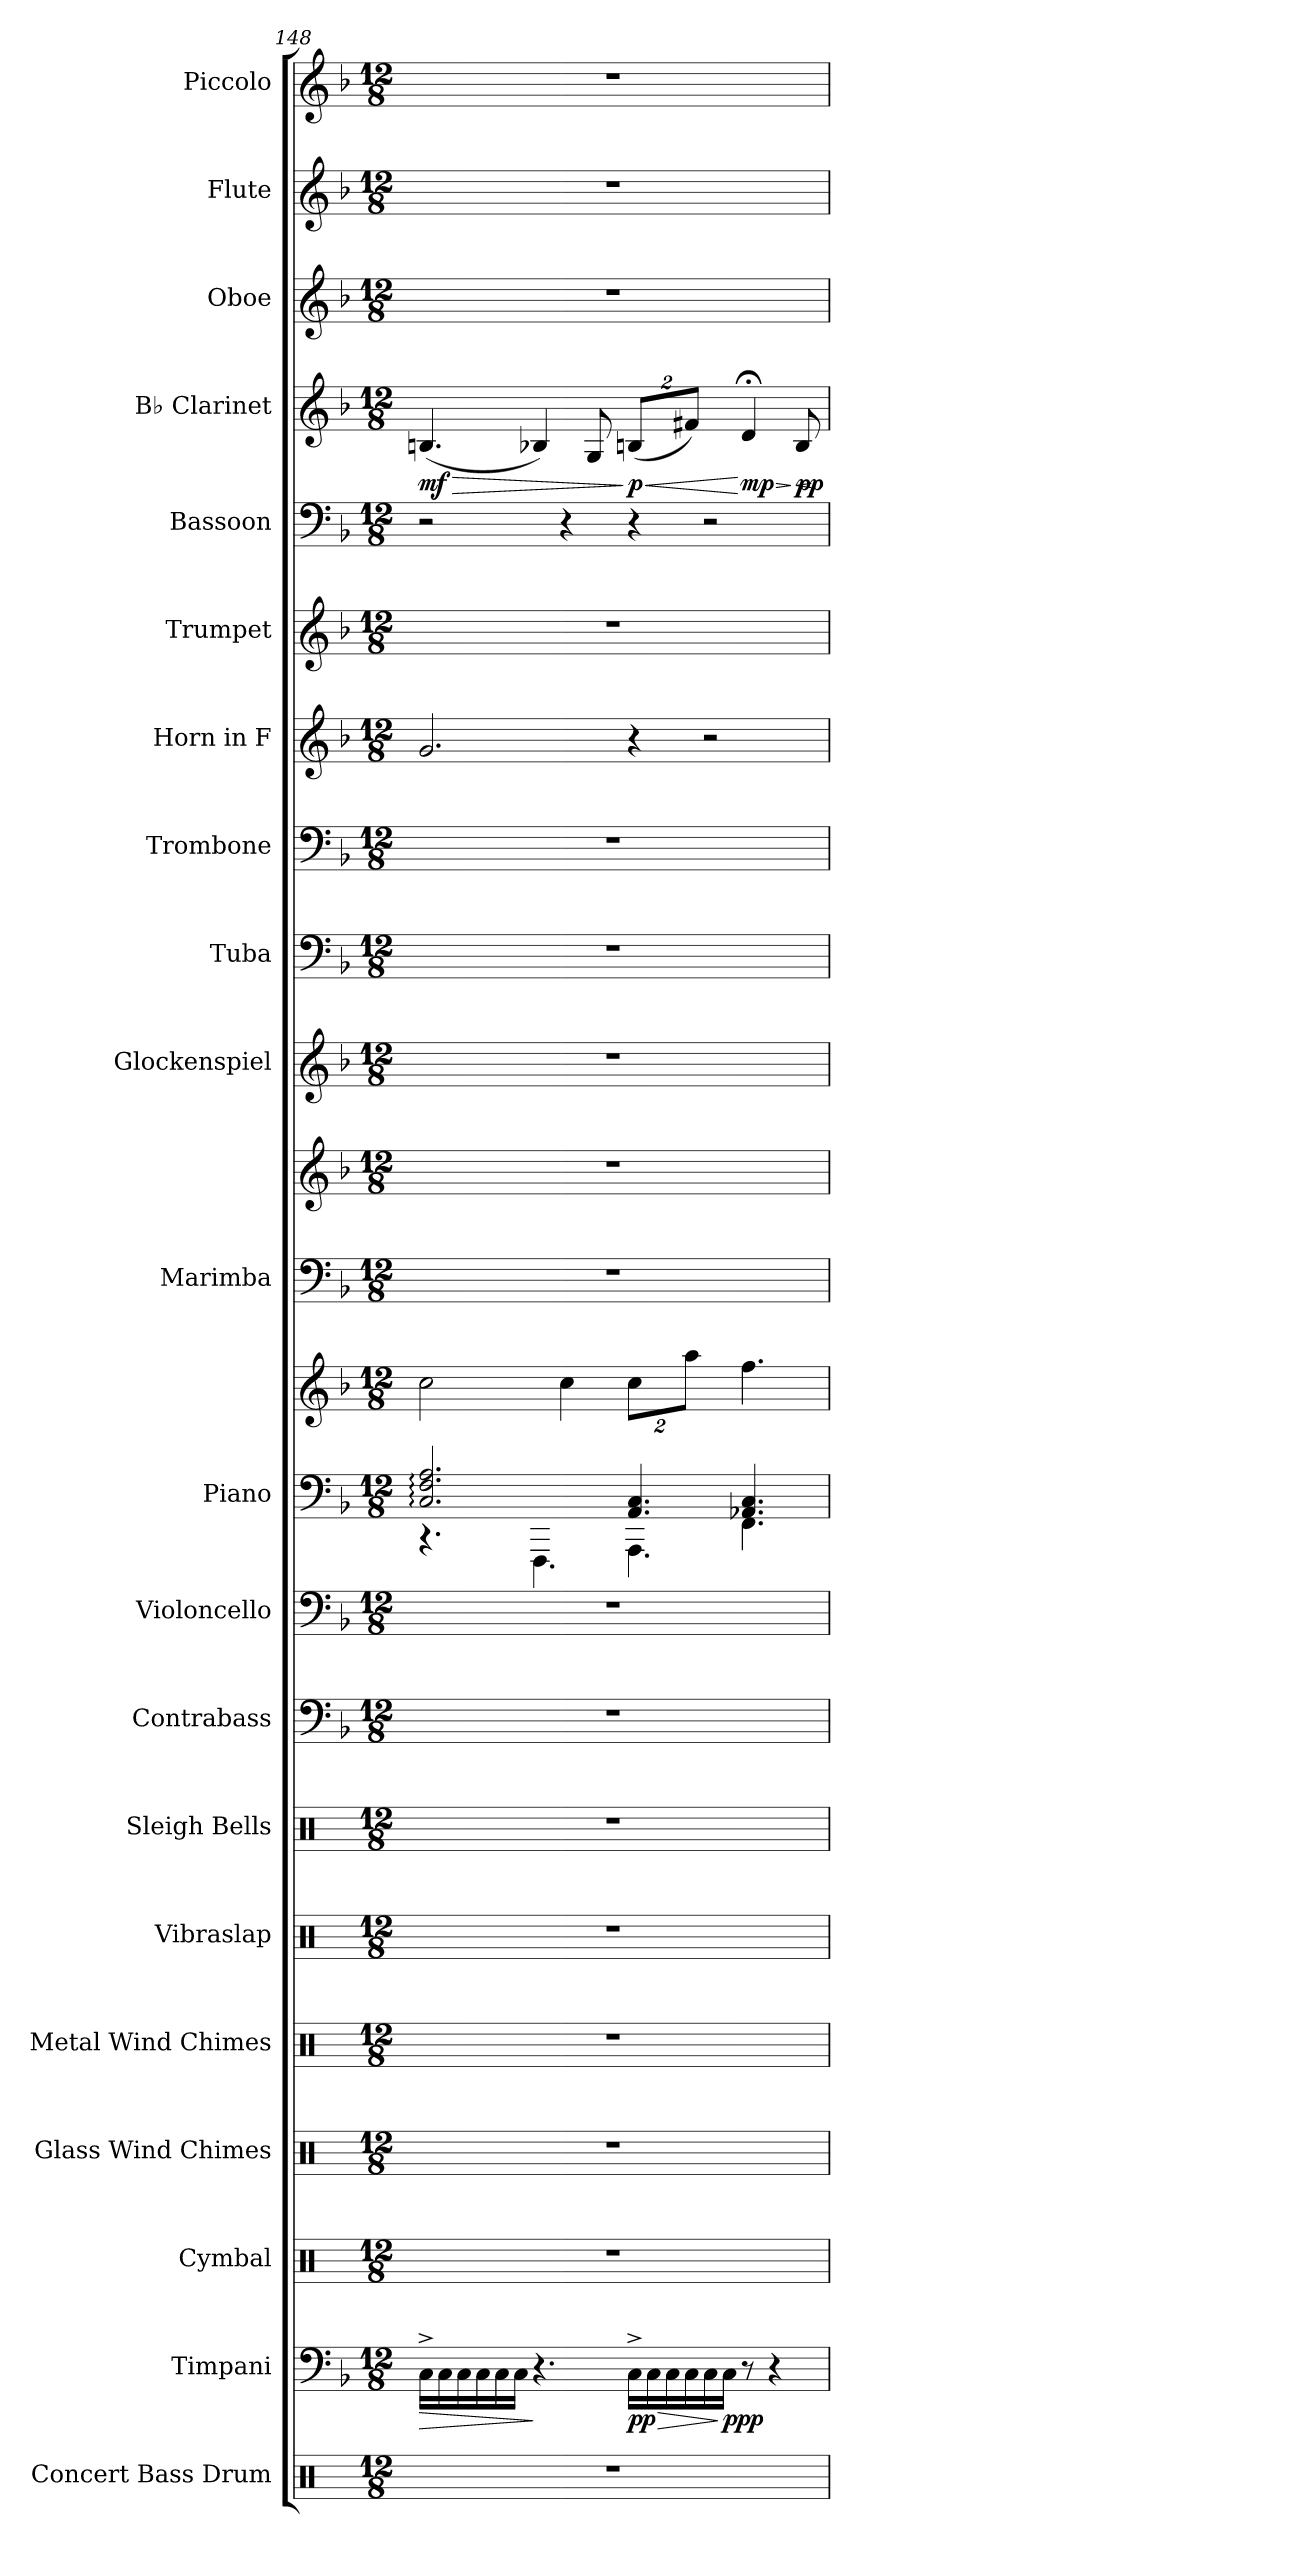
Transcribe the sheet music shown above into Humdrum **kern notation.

**kern	**kern	**dynam	**kern	**kern	**kern	**kern	**kern	**kern	**kern	**kern	**kern	**kern	**kern	**kern	**kern	**kern	**kern	**kern	**kern	**kern	**dynam	**kern	**kern	**kern
*part21	*part20	*part20	*part19	*part18	*part17	*part16	*part15	*part14	*part13	*part12	*part12	*part11	*part11	*part10	*part9	*part8	*part7	*part6	*part5	*part4	*part4	*part3	*part2	*part1
*staff23	*staff22	*staff22	*staff21	*staff20	*staff19	*staff18	*staff17	*staff16	*staff15	*staff14	*staff13	*staff12	*staff11	*staff10	*staff9	*staff8	*staff7	*staff6	*staff5	*staff4	*staff4	*staff3	*staff2	*staff1
*I"Concert Bass Drum	*I"Timpani	*	*I"Cymbal	*I"Glass Wind Chimes	*I"Metal Wind Chimes	*I"Vibraslap	*I"Sleigh Bells	*I"Contrabass	*I"Violoncello	*I"Piano	*	*I"Marimba	*	*I"Glockenspiel	*I"Tuba	*I"Trombone	*I"Horn in F	*I"Trumpet	*I"Bassoon	*I"B♭ Clarinet	*	*I"Oboe	*I"Flute	*I"Piccolo
*I'Con. BD	*I'Timp.	*	*I'Cym.	*I'Gl. Wn Ch.	*I'Met. Wn Ch.	*I'Vibslp.	*I'Sle. Be.	*I'Cb.	*I'Vc.	*I'Pno.	*	*I'Mrm.	*	*I'Glock.	*I'Tba.	*I'Tbn.	*	*I'Tpt.	*I'Bsn.	*I'B♭ Cl.	*	*I'Ob.	*I'Fl.	*I'Picc.
!!LO:PB:g=z
*clefX	*clefF4	*	*clefX	*clefX	*clefX	*clefX	*clefX	*clefF4	*clefF4	*clefF4	*clefG2	*clefF4	*clefG2	*clefG2	*clefF4	*clefF4	*clefG2	*clefG2	*clefF4	*clefG2	*	*clefG2	*clefG2	*clefG2
*	*	*	*	*	*	*	*	*ITrd7c12	*	*	*	*	*	*ITrd-14c-24	*	*	*ITrd4c7	*ITrd1c2	*	*ITrd1c2	*	*	*	*ITrd-7c-12
*k[]	*k[b-]	*	*k[]	*k[]	*k[]	*k[]	*k[]	*k[b-]	*k[b-]	*k[b-]	*k[b-]	*k[b-]	*k[b-]	*k[b-]	*k[b-]	*k[b-]	*k[b-e-]	*k[b-e-a-]	*k[b-]	*k[b-e-a-]	*	*k[b-]	*k[b-]	*k[b-]
*M12/8	*M12/8	*	*M12/8	*M12/8	*M12/8	*M12/8	*M12/8	*M12/8	*M12/8	*M12/8	*M12/8	*M12/8	*M12/8	*M12/8	*M12/8	*M12/8	*M12/8	*M12/8	*M12/8	*M12/8	*	*M12/8	*M12/8	*M12/8
=148	=148	=148	=148	=148	=148	=148	=148	=148	=148	=148	=148	=148	=148	=148	=148	=148	=148	=148	=148	=148	=148	=148	=148	=148
!	!	!LO:HP:b	!	!	!	!	!	!	!	!	!	!	!	!	!	!	!	!	!	!	!LO:HP:b	!	!	!
*	*	*	*	*	*	*	*	*	*	*^	*	*	*	*	*	*	*	*	*	*	*	*	*	*
!	!	!	!	!	!	!	!	!	!	!	!	!	!	!	!	!	!	!	!	!	!	!LO:DY:n=1:b	!	!	!
1.r	16C^\LL	>	1.r	1.r	1.r	1.r	1.r	1.r	1.r	2.C/: 2.F/: 2.A/:	4.r	2cc\	1.r	1.r	1.r	1.r	1.r	2.c/	1.r	2r	(<4.An/	> mf	1.r	1.r	1.r
.	16C\	.	.	.	.	.	.	.	.	.	.	.	.	.	.	.	.	.	.	.	.	.	.	.	.
.	16C\	.	.	.	.	.	.	.	.	.	.	.	.	.	.	.	.	.	.	.	.	.	.	.	.
.	16C\	.	.	.	.	.	.	.	.	.	.	.	.	.	.	.	.	.	.	.	.	.	.	.	.
.	16C\	.	.	.	.	.	.	.	.	.	.	.	.	.	.	.	.	.	.	.	.	.	.	.	.
.	16C\JJ	.	.	.	.	.	.	.	.	.	.	.	.	.	.	.	.	.	.	.	.	.	.	.	.
!	!	!LO:DY:n=1:b	!	!	!	!	!	!	!	!	!	!	!	!	!	!	!	!	!	!	!	!	!	!	!
!	!	!LO:DY:n=2:b	!	!	!	!	!	!	!	!	!	!	!	!	!	!	!	!	!	!	!	!	!	!	!
.	4.r	] p other-dynamics	.	.	.	.	.	.	.	.	4.FFF\	.	.	.	.	.	.	.	.	.	4A-X/)	.	.	.	.
.	.	.	.	.	.	.	.	.	.	.	.	4cc\	.	.	.	.	.	.	.	4r	.	.	.	.	.
.	.	.	.	.	.	.	.	.	.	.	.	.	.	.	.	.	.	.	.	.	8F/	.	.	.	.
!	!	!LO:HP:b	!	!	!	!	!	!	!	!	!	!	!	!	!	!	!	!	!	!	!	!	!	!	!
*	*	*	*	*	*	*	*	*	*	*	*	*Xbrackettup	*	*	*	*	*	*	*	*	*Xbrackettup	*	*	*	*
!	!	!LO:DY:n=3:b	!	!	!	!	!	!	!	!	!	!	!	!	!	!	!	!	!	!	!	!LO:HP:n=1:b	!	!	!
!	!	!	!	!	!	!	!	!	!	!	!	!	!	!	!	!	!	!	!	!	!	!LO:DY:n=2:b	!	!	!
.	16C^\LL	> pp	.	.	.	.	.	.	.	4.AA/ 4.C/	4.AAA\	16%3cc\L	.	.	.	.	.	4r	.	4r	(<16%3An/L	] < p	.	.	.
.	16C\	.	.	.	.	.	.	.	.	.	.	.	.	.	.	.	.	.	.	.	.	.	.	.	.
.	16C\	.	.	.	.	.	.	.	.	.	.	.	.	.	.	.	.	.	.	.	.	.	.	.	.
.	16C\	.	.	.	.	.	.	.	.	.	.	16%3aa\J	.	.	.	.	.	.	.	.	16%3en/J)	.	.	.	.
.	16C\	.	.	.	.	.	.	.	.	.	.	.	.	.	.	.	.	2r	.	2r	.	.	.	.	.
!	!	!LO:DY:n=4:b	!	!	!	!	!	!	!	!	!	!	!	!	!	!	!	!	!	!	!	!	!	!	!
.	16C\JJ	] ppp	.	.	.	.	.	.	.	.	.	.	.	.	.	.	.	.	.	.	.	.	.	.	.
!	!	!	!	!	!	!	!	!	!	!	!	!	!	!	!	!	!	!	!	!	!	!LO:HP:n=1:b	!	!	!
!	!	!	!	!	!	!	!	!	!	!	!	!	!	!	!	!	!	!	!	!	!	!LO:DY:n=3:b	!	!	!
.	8r	.	.	.	.	.	.	.	.	4.AA-X/ 4.C/	4.FF\	4.ff\	.	.	.	.	.	.	.	.	4c;</	[ > mp	.	.	.
.	4r	.	.	.	.	.	.	.	.	.	.	.	.	.	.	.	.	.	.	.	.	.	.	.	.
!	!	!	!	!	!	!	!	!	!	!	!	!	!	!	!	!	!	!	!	!	!	!LO:HP:n=1:b	!	!	!
!	!	!	!	!	!	!	!	!	!	!	!	!	!	!	!	!	!	!	!	!	!	!LO:DY:n=4:b	!	!	!
.	.	.	.	.	.	.	.	.	.	.	.	.	.	.	.	.	.	.	.	.	8A/	] < pp	.	.	.
*	*	*	*	*	*	*	*	*	*	*v	*v	*	*	*	*	*	*	*	*	*	*	*	*	*	*
.	.	.	.	.	.	.	.	.	.	.	.	.	.	.	.	.	.	.	.	.	[	.	.	.
=	=	=	=	=	=	=	=	=	=	=	=	=	=	=	=	=	=	=	=	=	=	=	=	=
*-	*-	*-	*-	*-	*-	*-	*-	*-	*-	*-	*-	*-	*-	*-	*-	*-	*-	*-	*-	*-	*-	*-	*-	*-
